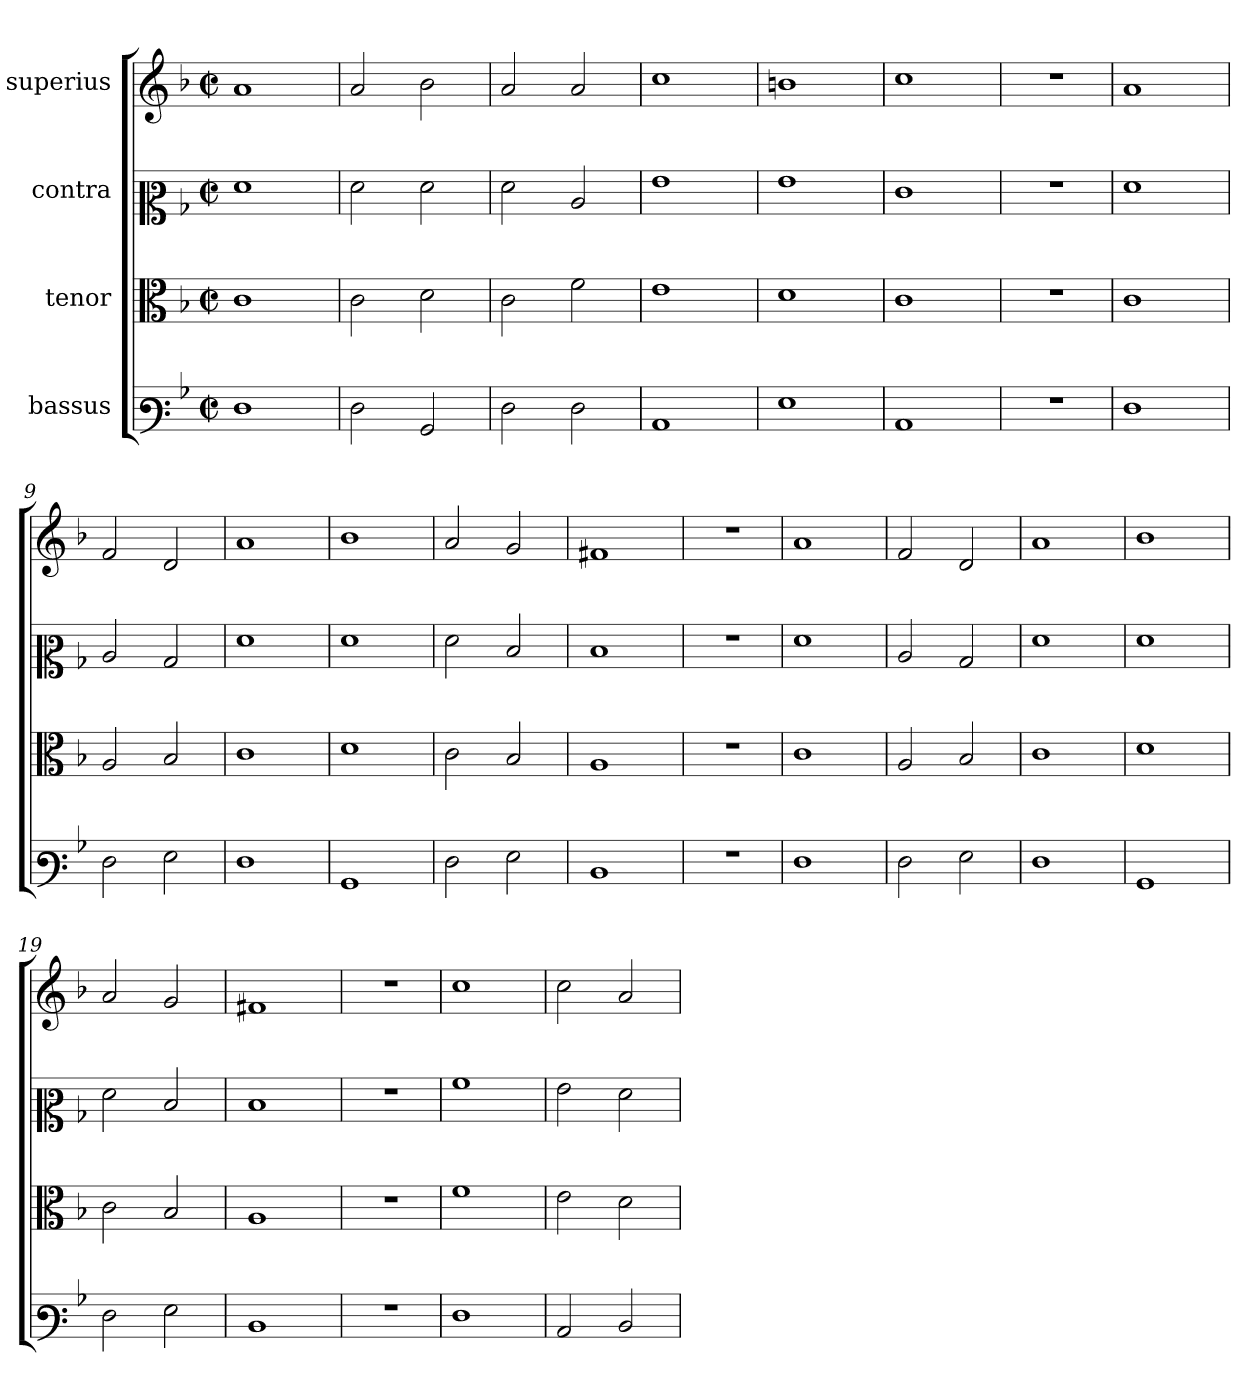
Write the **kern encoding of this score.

**kern	**kern	**kern	**kern
*part4	*part3	*part2	*part1
*staff4	*staff3	*staff2	*staff1
*I"bassus	*I"tenor	*I"contra	*I"superius
*clefF3	*clefC3	*clefC2	*clefG2
*k[b-]	*k[b-]	*k[b-]	*k[b-]
*M2/2	*M2/2	*M2/2	*M2/2
*met(c|)	*met(c|)	*met(c|)	*met(c|)
=1	=1	=1	=1
1F	1c	1f	1a
=2	=2	=2	=2
2F	2c	2f	2a
2BB-	2d	2f	2b-
=3	=3	=3	=3
2F	2c	2f	2a
2F	2f	2c	2a
=4	=4	=4	=4
1C	1e	1g	1cc
=5	=5	=5	=5
1G	1d	1g	1bn
=6	=6	=6	=6
1C	1c	1e	1cc
=7	=7	=7	=7
1r	1r	1r	1r
=8	=8	=8	=8
1F	1c	1f	1a
=9	=9	=9	=9
2F	2A	2c	2f
2G	2B-	2B-	2d
=10	=10	=10	=10
1F	1c	1f	1a
=11	=11	=11	=11
1BB-	1d	1f	1b-
=12	=12	=12	=12
2F	2c	2f	2a
2G	2B-	2d	2g
=13	=13	=13	=13
1D	1A	1d	1f#X
=14	=14	=14	=14
1r	1r	1r	1r
=15	=15	=15	=15
1F	1c	1f	1a
=16	=16	=16	=16
2F	2A	2c	2f
2G	2B-	2B-	2d
=17	=17	=17	=17
1F	1c	1f	1a
=18	=18	=18	=18
1BB-	1d	1f	1b-
=19	=19	=19	=19
2F	2c	2f	2a
2G	2B-	2d	2g
=20	=20	=20	=20
1D	1A	1d	1f#X
=21	=21	=21	=21
1r	1r	1r	1r
=22	=22	=22	=22
1F	1f	1a	1cc
=23	=23	=23	=23
2C	2e	2g	2cc
2D	2d	2f	2a
=	=	=	=
*-	*-	*-	*-
